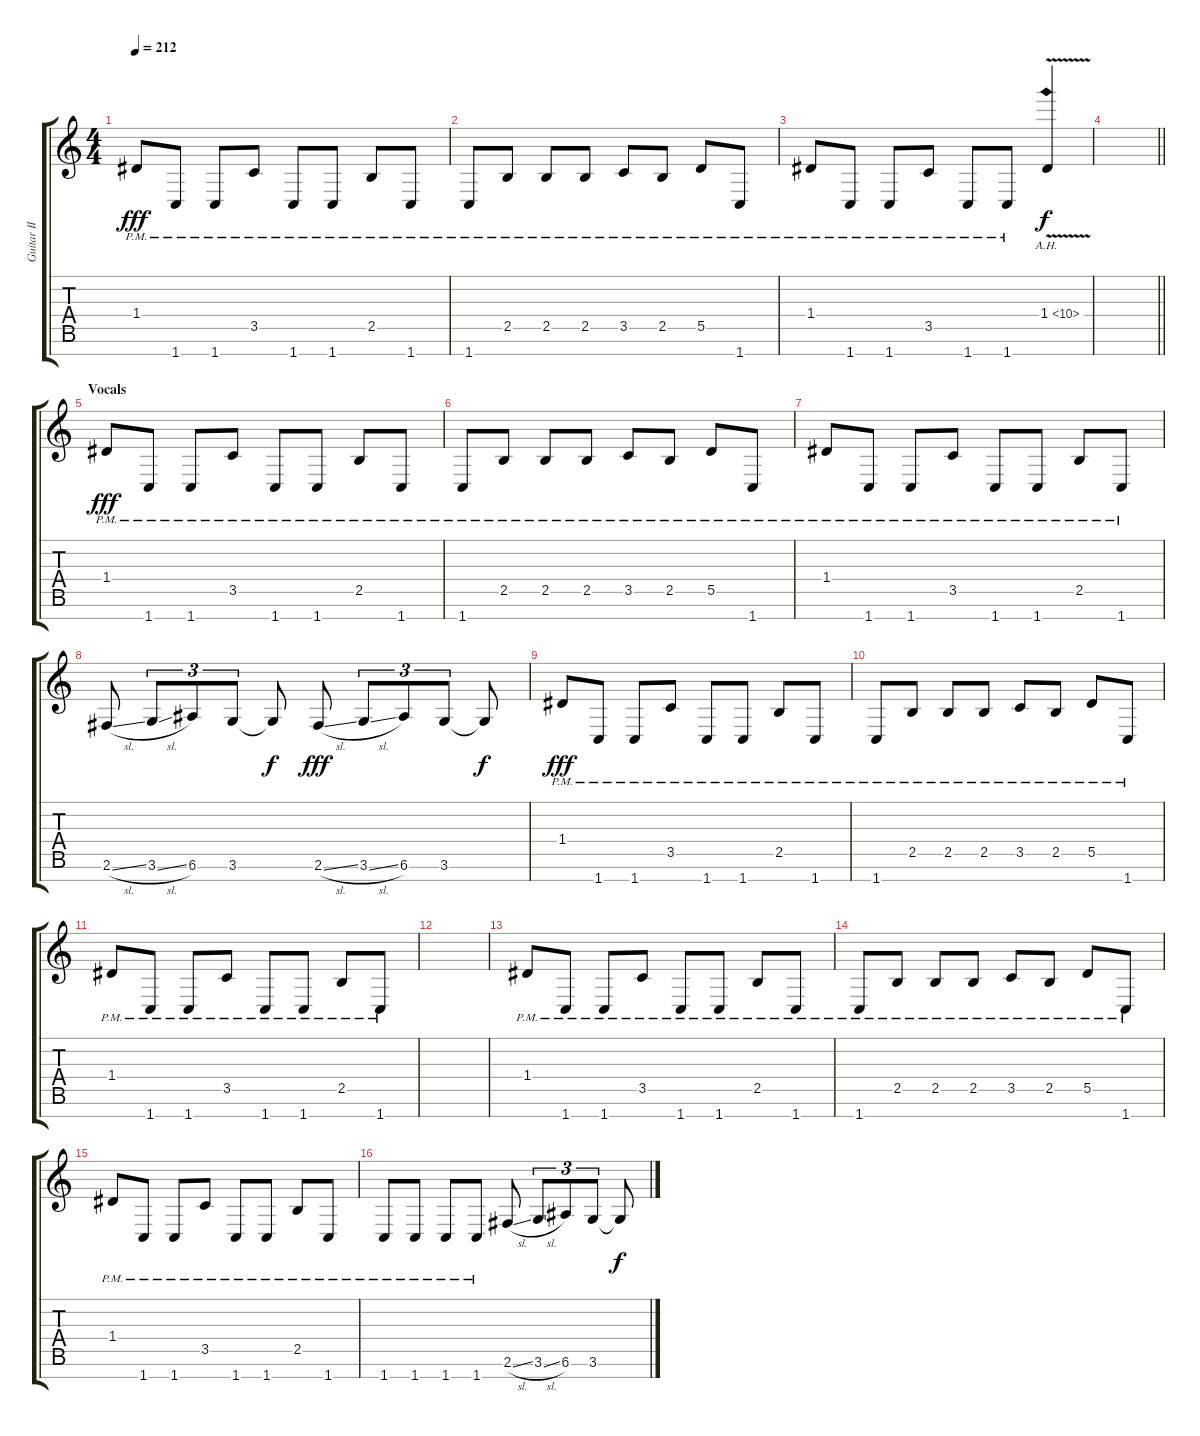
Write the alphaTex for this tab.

\track ("Guitar II" "Guitar II") {instrument distortionguitar}
\staff {score tabs}
\tuning (E4 B3 G3 D3 A2 E2 B1) {hide}
\ts (4 4)
\tempo 212
\clef g2
\ks c
1.4{pm}.8{dy fff} 1.7{pm}.8 1.7{pm}.8 3.5{pm}.8 1.7{pm}.8 1.7{pm}.8 2.5{pm}.8 1.7{pm}.8 |
1.7{pm}.8 2.5{pm}.8 2.5{pm}.8 2.5{pm}.8 3.5{pm}.8 2.5{pm}.8 5.5{pm}.8 1.7{pm}.8 |
1.4{pm}.8 1.7{pm}.8 1.7{pm}.8 3.5{pm}.8 1.7{pm}.8 1.7{pm}.8 1.4{ah 9 v}.4{dy f} |
\barLineRight lightlight
|
\section ("" "Vocals")
1.4{pm}.8{dy fff} 1.7{pm}.8 1.7{pm}.8 3.5{pm}.8 1.7{pm}.8 1.7{pm}.8 2.5{pm}.8 1.7{pm}.8 |
1.7{pm}.8 2.5{pm}.8 2.5{pm}.8 2.5{pm}.8 3.5{pm}.8 2.5{pm}.8 5.5{pm}.8 1.7{pm}.8 |
1.4{pm}.8 1.7{pm}.8 1.7{pm}.8 3.5{pm}.8 1.7{pm}.8 1.7{pm}.8 2.5{pm}.8 1.7{pm}.8 |
2.6{sl}.8 3.6{sl}.8{tu (3 2)} 6.6.8{tu (3 2)} 3.6.8{tu (3 2)} 3.6{t}.8{dy f} 2.6{sl}.8{dy fff} 3.6{sl}.8{tu (3 2)} 6.6.8{tu (3 2)} 3.6.8{tu (3 2)} 3.6{t}.8{dy f} |
1.4{pm}.8{dy fff} 1.7{pm}.8 1.7{pm}.8 3.5{pm}.8 1.7{pm}.8 1.7{pm}.8 2.5{pm}.8 1.7{pm}.8 |
1.7{pm}.8 2.5{pm}.8 2.5{pm}.8 2.5{pm}.8 3.5{pm}.8 2.5{pm}.8 5.5{pm}.8 1.7{pm}.8 |
1.4{pm}.8 1.7{pm}.8 1.7{pm}.8 3.5{pm}.8 1.7{pm}.8 1.7{pm}.8 2.5{pm}.8 1.7{pm}.8 |
|
1.4{pm}.8 1.7{pm}.8 1.7{pm}.8 3.5{pm}.8 1.7{pm}.8 1.7{pm}.8 2.5{pm}.8 1.7{pm}.8 |
1.7{pm}.8 2.5{pm}.8 2.5{pm}.8 2.5{pm}.8 3.5{pm}.8 2.5{pm}.8 5.5{pm}.8 1.7{pm}.8 |
1.4{pm}.8 1.7{pm}.8 1.7{pm}.8 3.5{pm}.8 1.7{pm}.8 1.7{pm}.8 2.5{pm}.8 1.7{pm}.8 |
1.7{pm}.8 1.7{pm}.8 1.7{pm}.8 1.7{pm}.8 2.6{sl}.8 3.6{sl}.8{tu (3 2)} 6.6.8{tu (3 2)} 3.6.8{tu (3 2)} 3.6{t}.8{dy f}
